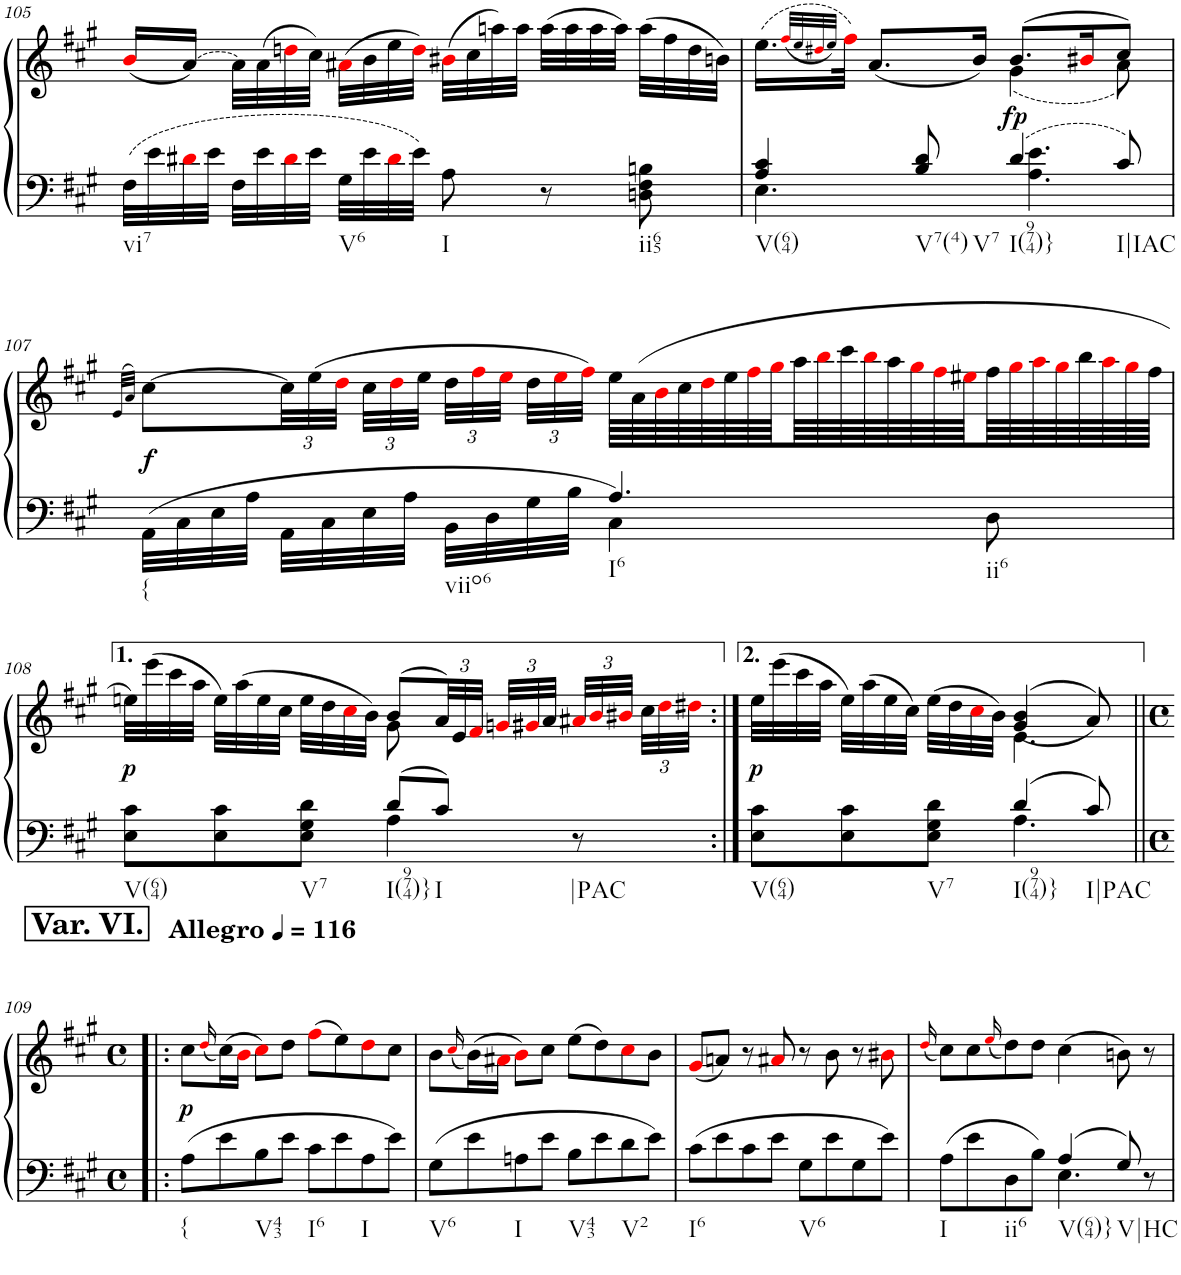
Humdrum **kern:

**kern	**kern	**dynam
*part1	*part1	*part1
*staff2	*staff1	*staff1/2
*I"Piano	*	*
*I'Pno.	*	*
!!LO:PB:g=z
*clefF4	*clefG2	*
*k[f#c#g#]	*k[f#c#g#]	*
*M6/8	*M6/8	*
=105	=105	=105
!LO:TX:b:t=vi7	!	!
32F#\LLL	(16bi/LL	.
32e\	.	.
!	!LO:T:dash	!
32d#Xi\	[16a/JJ)	.
32e\JJJ	.	.
32F#\LLL	32a\LLL]	.
32e\	(32a\	.
32d#i\	32ddni\	.
32e\JJJ	32cc#\JJJ)	.
!LO:TX:b:t=V6	!	!
32G#\LLL	(32a#Xi\LLL	.
32e\	32b\	.
32d#i\	32ee\	.
32e\JJJ	32ddi\JJJ)	.
!LO:TX:b:t=I	!	!
8A\	(32b#Xi\LLL	.
.	32cc#\	.
.	32aan\)	.
.	32aa\JJJ	.
8r	(32aa\LLL	.
.	32aa\	.
.	32aa\	.
.	32aa\JJJ)	.
!LO:TX:b:t=ii65	!	!
8Dn\ 8F#\ 8Bn\	(32aa\LLL	.
.	32ff#\	.
.	32dd\	.
.	32bn\JJJ)	.
=106	=106	=106
*^	*^	*
!LO:TX:b:t=V(64)	!	!	!	!
4A/ 4c#/	4.E\	(>16.ee\LL	4.ryy	.
.	.	(32qff#i/LLL	.	.
.	.	32qee/	.	.
.	.	32qdd#Xi/	.	.
.	.	32qee/JJJ)	.	.
.	.	32ff#i\JJk)	.	.
.	.	(8.a/L	.	.
!LO:TX:b:t=V7(4)	!	!	!	!
!LO:TX:b:t=V7	!	!	!	!
8B/ 8d/	.	.	.	.
.	.	16b/Jk)	.	.
!LO:TX:b:t=I(974)}	!	!	!	!
!	!	!	!	!LO:DY:b
4d/	4.A\ 4.e\	(8.b/L	(4g#\	fp
.	.	16b#Xi/K	.	.
!LO:TX:b:t=I|IAC	!	!	!	!
8c#/	.	8cc#/J)	8a\)	.
*	*	*v	*v	*
!!LO:LB:g=z
=107	=107	=107	=107
.	.	(>32qe/LLL	.
.	.	32qa/JJJ)	.
!LO:TX:b:t={	!	!	!
!	!	!	!LO:DY:b
32AA\LLL	4.ryy	[8cc#\L	f
32C#\	.	.	.
32E\	.	.	.
32A\JJJ	.	.	.
*	*	*Xbrackettup	*
32AA\LLL	.	48cc#\LL]	.
.	.	(48ee\	.
32C#\	.	.	.
.	.	48ddi\JJJ	.
32E\	.	48cc#\LLL	.
.	.	48ddi\	.
32A\JJJ	.	.	.
.	.	48ee\JJJ	.
!LO:TX:b:t=viio6	!	!	!
32BB\LLL	.	48dd\LLL	.
.	.	48ff#i\	.
32D\	.	.	.
.	.	48eei\JJJ	.
32G#\	.	48dd\LLL	.
.	.	48eei\	.
32B\JJJ	.	.	.
.	.	48ff#i\JJJ)	.
!LO:TX:b:t=I6	!	!	!
!LO:TX:b:t=ii6	!	!	!
4.A/	4C#\	64ee\LLLL	.
.	.	(>64a\	.
.	.	64bi\	.
.	.	64cc#\	.
.	.	64ddi\	.
.	.	64ee\	.
.	.	64ff#i\	.
.	.	64gg#i\	.
.	.	64aa\	.
.	.	64bbi\	.
.	.	64ccc#\	.
.	.	64bbi\	.
.	.	64aa\	.
.	.	64gg#i\	.
.	.	64ff#i\	.
.	.	64ee#Xi\	.
.	8D\	64ff#\	.
.	.	64gg#i\	.
.	.	64aai\	.
.	.	64gg#i\	.
.	.	64bb\	.
.	.	64aai\	.
.	.	64gg#i\	.
.	.	64ff#\JJJJ	.
!!LO:LB:g=z
=108	=108	=108	=108
*	*	*^	*
!LO:TX:b:t=V(64)	!	!	!	!
!	!	!	!	!LO:DY:b
8E\ 8c#\L	4.ryy	32een\LLL)	4.ryy	p
.	.	(>32eee\	.	.
.	.	32ccc#\	.	.
.	.	32aa\JJJ	.	.
8E\ 8c#\	.	32ee\LLL)	.	.
.	.	(>32aa\	.	.
.	.	32ee\	.	.
.	.	32cc#\JJJ	.	.
!LO:TX:b:t=V7	!	!	!	!
8E\ 8G#\ 8d\J	.	32ee\LLL	.	.
.	.	32dd\	.	.
.	.	32cc#i\	.	.
.	.	32b\JJJ)	.	.
!LO:TX:b:t=I(974)}	!	!	!	!
8d/L	4A\	(8b/L	8g#\	.
!LO:TX:b:t=I	!	!	!	!
8c#/J	.	48a/LL)	4ryy	.
.	.	48e/	.	.
.	.	48f#i/JJJ	.	.
.	.	48gni/LLL	.	.
.	.	48g#Xi/	.	.
.	.	48a/JJJ	.	.
!LO:TX:b:t=|PAC	!	!	!	!
8r	8ryy	48a#Xi/LLL	.	.
.	.	48bi/	.	.
.	.	48b#Xi/JJJ	.	.
.	.	48cc#\LLL	.	.
.	.	48ddi\	.	.
.	.	48dd#Xi\JJJ	.	.
=108X2:|!	=108X2:|!	=108X2:|!	=108X2:|!	=108X2:|!
!LO:TX:b:t=V(64)	!	!	!	!
!	!	!	!	!LO:DY:b
8E\ 8c#\L	4.ryy	32ee\LLL	4.ryy	p
.	.	(>32eee\	.	.
.	.	32ccc#\	.	.
.	.	32aa\JJJ	.	.
8E\ 8c#\	.	32ee\LLL)	.	.
.	.	(>32aa\	.	.
.	.	32ee\	.	.
.	.	32cc#\JJJ)	.	.
!LO:TX:b:t=V7	!	!	!	!
8E\ 8G#\ 8d\J	.	(>32ee\LLL	.	.
.	.	32dd\	.	.
.	.	32cc#i\	.	.
.	.	32b\JJJ)	.	.
!LO:TX:b:t=I(974)}	!	!	!	!
4d/	4.A\	(<(4g#/ 4b/	4.e\	.
!LO:TX:b:t=I|PAC	!	!	!	!
8c#/	.	8a/))	.	.
*v	*v	*	*	*
*	*v	*v	*
!!LO:LB:g=z
=109!|:	=109!|:	=109!|:
!!LO:REH:place=s1:a:B:cj:fs=14:t=Var. VI.
*M4/4	*M4/4	*
*met(c)	*met(c)	*
*	*MM116	*
!	!LO:TX:a:B:t=Allegro	!
!LO:TX:b:t={	!	!
!	!	!LO:DY:b
8A\L	8cc#\L	p
.	(16qddi/	.
8e\	(16cc#\L)	.
.	16bi\JJ	.
!LO:TX:b:t=V43	!	!
8B\	8cc#i\L)	.
8e\J	8dd\J	.
!LO:TX:b:t=I6	!	!
8c#\L	(8ff#i\L	.
8e\	8ee\)	.
!LO:TX:b:t=I	!	!
8A\	8ddi\	.
8e\J	8cc#\J	.
=110	=110	=110
!LO:TX:b:t=V6	!	!
8G#\L	8b\L	.
.	(16qcc#i/	.
8e\	(16b\L)	.
.	16a#Xi\JJ	.
!LO:TX:b:t=I	!	!
8An\	8bi\L)	.
8e\J	8cc#\J	.
!LO:TX:b:t=V43	!	!
8B\L	(8ee\L	.
8e\	8dd\)	.
!LO:TX:b:t=V2	!	!
8d\	8cc#i\	.
8e\J	8b\J	.
=111	=111	=111
!LO:TX:b:t=I6	!	!
8c#\L	(8g#i/L	.
8e\	8an/J)	.
8c#\	8r	.
8e\J	8a#Xi/	.
!LO:TX:b:t=V6	!	!
8G#\L	8r	.
8e\	8b\	.
8G#\	8r	.
8e\J	8b#Xi\	.
=112	=112	=112
.	(16qddi/	.
*^	*	*
!LO:TX:b:t=I	!	!	!
8A\L	2ryy	8cc#\L)	.
8e\	.	8cc#\	.
.	.	(16qeei/	.
!LO:TX:b:t=ii6	!	!	!
8D\	.	8dd\)	.
8B\J	.	8dd\J	.
!LO:TX:b:t=V(64)}	!	!	!
4A/	4.E\	(4cc#\	.
!LO:TX:b:t=V|HC	!	!	!
8G#/	.	8bn\)	.
8r	8ryy	8r	.
*v	*v	*	*
=	=	=
*-	*-	*-
